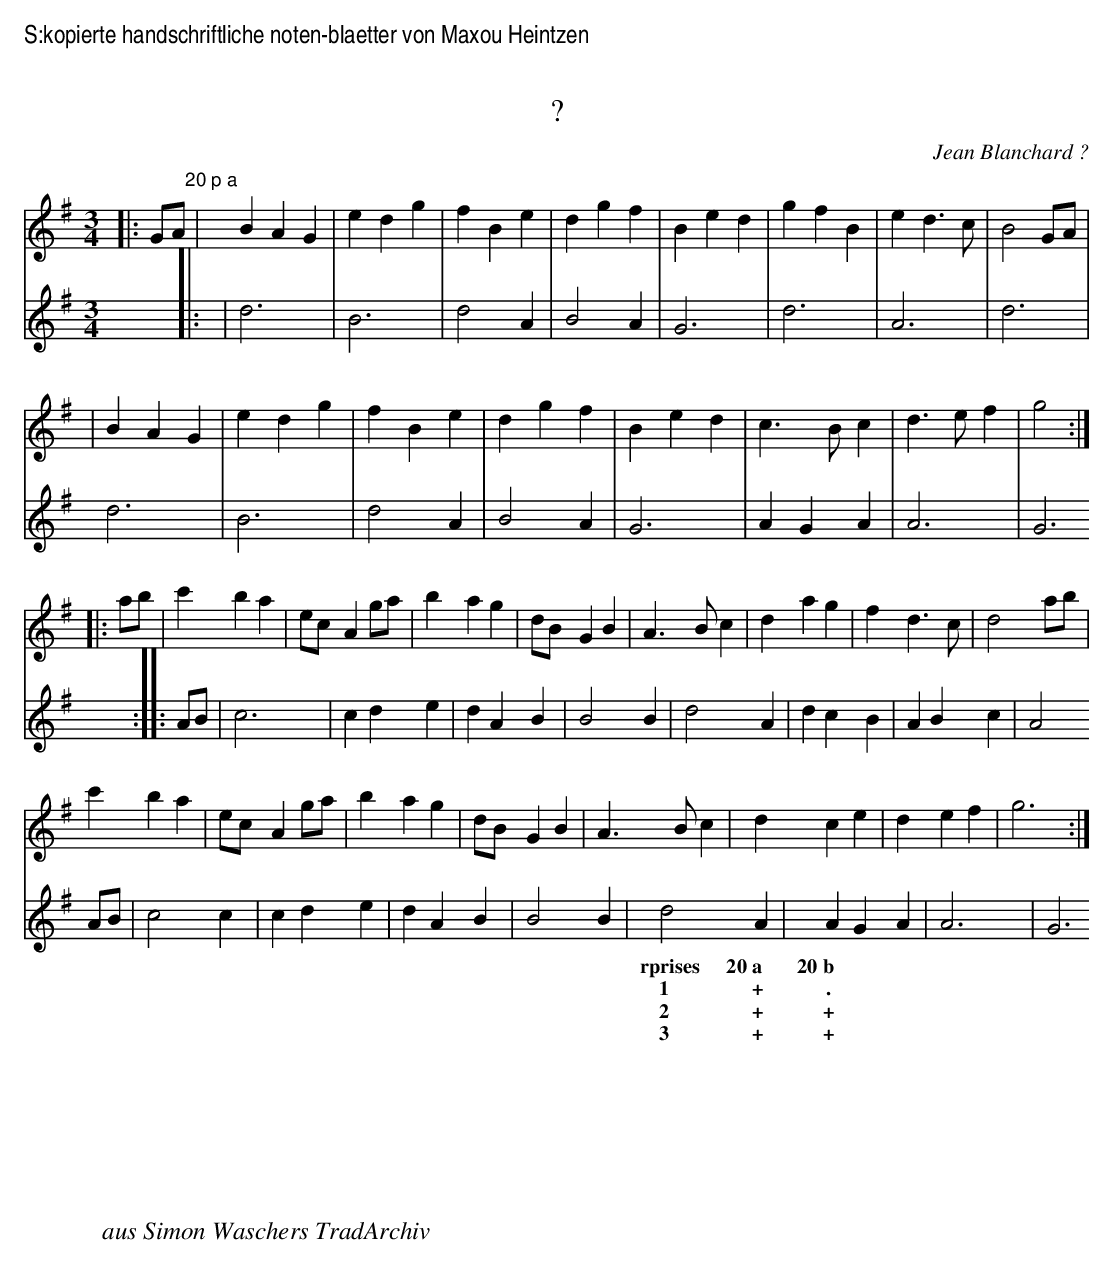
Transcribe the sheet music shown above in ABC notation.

X:1
T:?
C:Jean Blanchard ?
%%textfont Helvetica-Narrow 10pt
%%begintext align
S:kopierte handschriftliche noten-blaetter von Maxou Heintzen
%%endtext
M:3/4
L:1/8
K:G
V:1
|: GA "20 p a"|\
B2 A2 G2 | e2 d2 g2 | f2 B2 e2 | d2 g2 f2 |\
B2 e2 d2 | g2 f2 B2 | e2 d3 c | B4 GA |
| B2 A2 G2 | e2 d2 g2 | f2 B2 e2 | d2 g2 f2 |\
B2 e2 d2 | c3 B c2 | d3 e f2 | g4 :|
V:2
x2|: y2 |\
d6 | B6 | d4 A2 | B4 A2 |\
G6 | d6 | A6 | d6 |\
d6 | B6 | d4 A2 | B4 A2 |
G6 | A2 G2 A2 | A6 | G6 :|
V:1
|: ab |\
c'2 b2 a2 | ec A2 ga | b2 a2 g2 | dB G2 B2 |\
A3 B c2 | d2 a2 g2 | f2 d3 c | d4 ab |
c'2 b2 a2 | ec A2 ga | b2 a2 g2 | dB G2 B2 |\
A3 B c2 | d2 c2 e2 |  d2 e2 f2 | g6 :|
V:2
|: AB |\
c6 | c2 d2 e2 | d2 A2 B2 | B4 B2 |\
d4 A2 | d2 c2 B2 | A2 B2 c2 | A4 AB |
c4 c2 | c2 d2 e2 | d2 A2 B2 | B4 B2 |\
d4 A2 | A2 G2 A2 | A6 | G6 :|
W:
W:
w:rprises 20~a 20~b
w:1 + .
w:2 + +
w:3 + +
W:aus Simon Waschers TradArchiv
